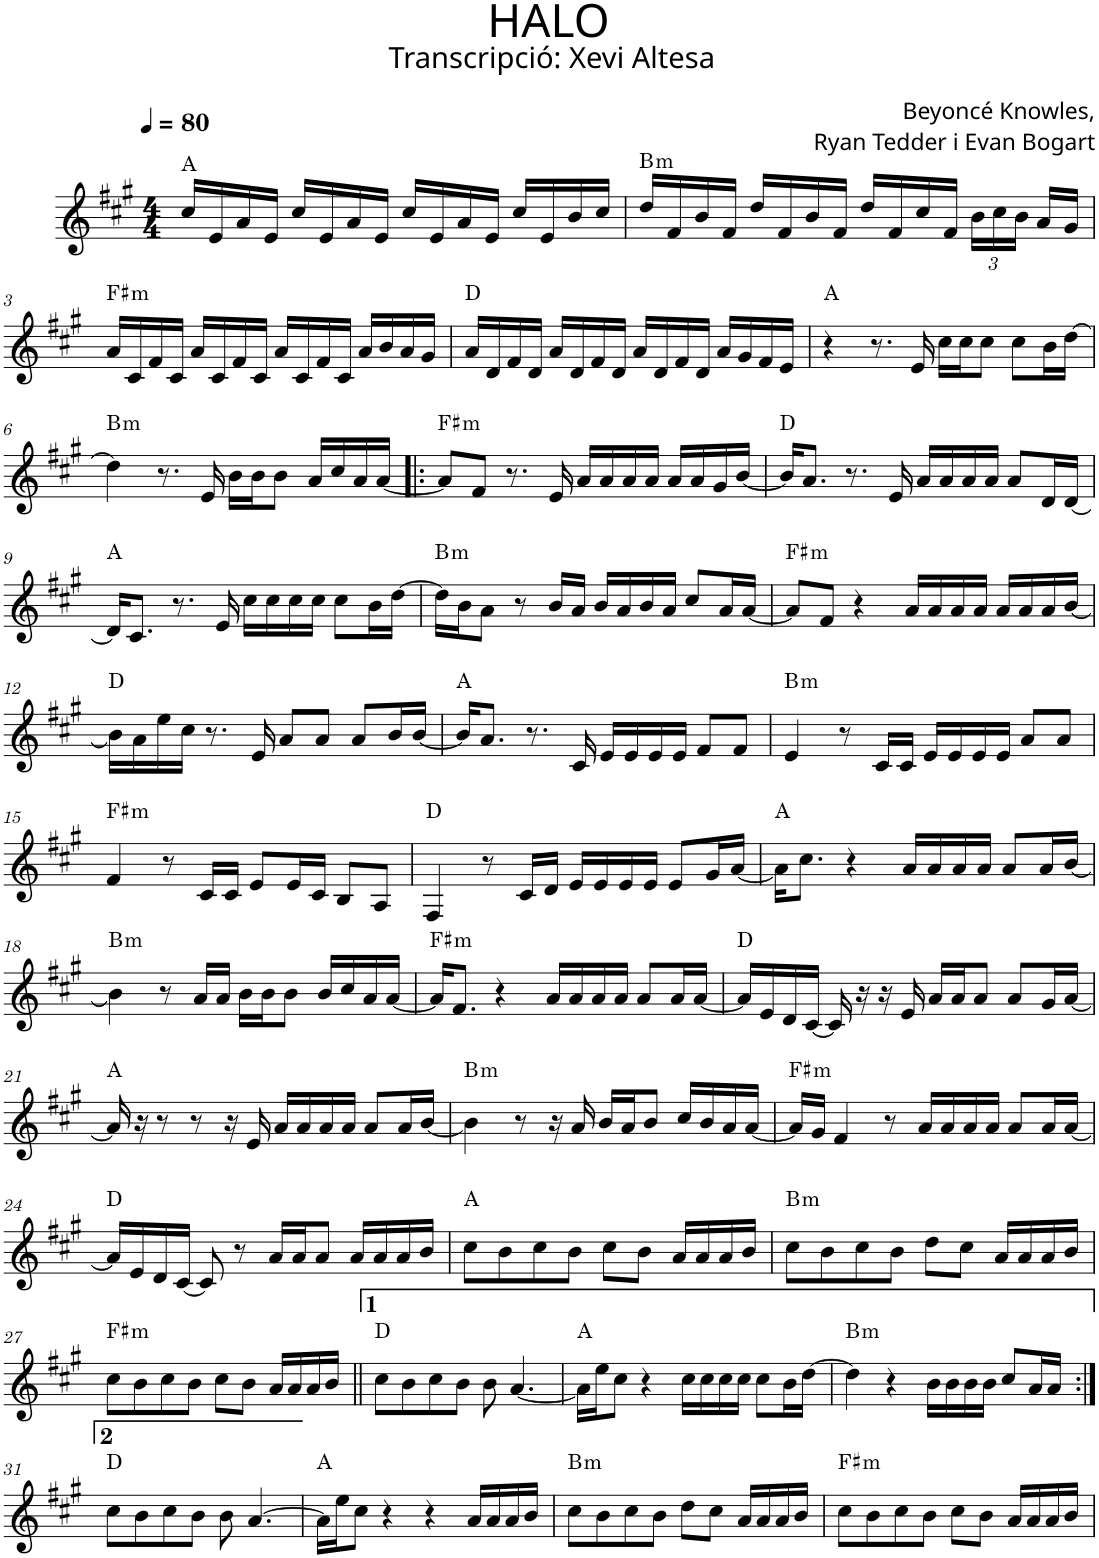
**kern	**harte
*part1	*part1
*staff1	*
*I"P1	*
*clefG2	*
*k[f#c#g#]	*
*A:	*
*M4/4	*
*MM80	*
=1	=1
16cc#/LL	A:maj
16e/	.
16a/	.
16e/JJ	.
16cc#/LL	.
16e/	.
16a/	.
16e/JJ	.
16cc#/LL	.
16e/	.
16a/	.
16e/JJ	.
16cc#/LL	.
16e/	.
16b/	.
16cc#/JJ	.
=2	=2
!	!LO:H:kt=m
16dd/LL	B:min
16f#/	.
16b/	.
16f#/JJ	.
16dd/LL	.
16f#/	.
16b/	.
16f#/JJ	.
16dd/LL	.
16f#/	.
16cc#/	.
16f#/JJ	.
*Xbrackettup	*
24b\LL	.
24cc#\	.
24b\JJ	.
16a/LL	.
16g#/JJ	.
!!LO:LB:g=z
=3	=3
!	!LO:H:kt=m
16a/LL	F#:min
16c#/	.
16f#/	.
16c#/JJ	.
16a/LL	.
16c#/	.
16f#/	.
16c#/JJ	.
16a/LL	.
16c#/	.
16f#/	.
16c#/JJ	.
16a/LL	.
16b/	.
16a/	.
16g#/JJ	.
=4	=4
16a/LL	D:maj
16d/	.
16f#/	.
16d/JJ	.
16a/LL	.
16d/	.
16f#/	.
16d/JJ	.
16a/LL	.
16d/	.
16f#/	.
16d/JJ	.
16a/LL	.
16g#/	.
16f#/	.
16e/JJ	.
=5	=5
4r	A:maj
8.r	.
16e/	.
16cc#\LL	.
16cc#\J	.
8cc#\J	.
8cc#\L	.
16b\L	.
[>16dd\JJ	.
!!LO:LB:g=z
=6	=6
!	!LO:H:kt=m
4dd\]	B:min
8.r	.
16e/	.
16b\LL	.
16b\J	.
8b\J	.
16a/LL	.
16cc#/	.
16a/	.
[<16a/JJ	.
=7!|:	=7!|:
!	!LO:H:kt=m
8a/L]	F#:min
8f#/J	.
8.r	.
16e/	.
16a/LL	.
16a/	.
16a/	.
16a/JJ	.
16a/LL	.
16a/	.
16g#/	.
[<16b/JJ	.
=8	=8
16b/KL]	D:maj
8.a/J	.
8.r	.
16e/	.
16a/LL	.
16a/	.
16a/	.
16a/JJ	.
8a/L	.
16d/L	.
[<16d/JJ	.
!!LO:LB:g=z
=9	=9
16d/KL]	A:maj
8.c#/J	.
8.r	.
16e/	.
16cc#\LL	.
16cc#\	.
16cc#\	.
16cc#\JJ	.
8cc#\L	.
16b\L	.
[>16dd\JJ	.
=10	=10
!	!LO:H:kt=m
16dd\LL]	B:min
16b\J	.
8a\J	.
8r	.
16b/LL	.
16a/JJ	.
16b/LL	.
16a/	.
16b/	.
16a/JJ	.
8cc#/L	.
16a/L	.
[<16a/JJ	.
=11	=11
!	!LO:H:kt=m
8a/L]	F#:min
8f#/J	.
4r	.
16a/LL	.
16a/	.
16a/	.
16a/JJ	.
16a/LL	.
16a/	.
16a/	.
[<16b/JJ	.
!!LO:LB:g=z
=12	=12
16b\LL]	D:maj
16a\	.
16ee\	.
16cc#\JJ	.
8.r	.
16e/	.
8a/L	.
8a/J	.
8a/L	.
16b/L	.
[<16b/JJ	.
=13	=13
16b/KL]	A:maj
8.a/J	.
8.r	.
16c#/	.
16e/LL	.
16e/	.
16e/	.
16e/JJ	.
8f#/L	.
8f#/J	.
=14	=14
!	!LO:H:kt=m
4e/	B:min
8r	.
16c#/LL	.
16c#/JJ	.
16e/LL	.
16e/	.
16e/	.
16e/JJ	.
8a/L	.
8a/J	.
!!LO:LB:g=z
=15	=15
!	!LO:H:kt=m
4f#/	F#:min
8r	.
16c#/LL	.
16c#/JJ	.
8e/L	.
16e/L	.
16c#/JJ	.
8B/L	.
8A/J	.
=16	=16
4F#/	D:maj
8r	.
16c#/LL	.
16d/JJ	.
16e/LL	.
16e/	.
16e/	.
16e/JJ	.
8e/L	.
16g#/L	.
[<16a/JJ	.
=17	=17
16a\KL]	A:maj
8.cc#\J	.
4r	.
16a/LL	.
16a/	.
16a/	.
16a/JJ	.
8a/L	.
16a/L	.
[<16b/JJ	.
!!LO:LB:g=z
=18	=18
!	!LO:H:kt=m
4b\]	B:min
8r	.
16a/LL	.
16a/JJ	.
16b\LL	.
16b\J	.
8b\J	.
16b/LL	.
16cc#/	.
16a/	.
[<16a/JJ	.
=19	=19
!	!LO:H:kt=m
16a/KL]	F#:min
8.f#/J	.
4r	.
16a/LL	.
16a/	.
16a/	.
16a/JJ	.
8a/L	.
16a/L	.
[<16a/JJ	.
=20	=20
16a/LL]	D:maj
16e/	.
16d/	.
[<16c#/JJ	.
16c#/]	.
16r	.
16r	.
16e/	.
16a/LL	.
16a/J	.
8a/J	.
8a/L	.
16g#/L	.
[<16a/JJ	.
!!LO:LB:g=z
=21	=21
16a/]	A:maj
16r	.
8r	.
8r	.
16r	.
16e/	.
16a/LL	.
16a/	.
16a/	.
16a/JJ	.
8a/L	.
16a/L	.
[<16b/JJ	.
=22	=22
!	!LO:H:kt=m
4b\]	B:min
8r	.
16r	.
16a/	.
16b/LL	.
16a/J	.
8b/J	.
16cc#/LL	.
16b/	.
16a/	.
[<16a/JJ	.
=23	=23
!	!LO:H:kt=m
16a/LL]	F#:min
16g#/JJ	.
4f#/	.
8r	.
16a/LL	.
16a/	.
16a/	.
16a/JJ	.
8a/L	.
16a/L	.
[<16a/JJ	.
!!LO:LB:g=z
=24	=24
16a/LL]	D:maj
16e/	.
16d/	.
[<16c#/JJ	.
8c#/]	.
8r	.
16a/LL	.
16a/J	.
8a/J	.
16a/LL	.
16a/	.
16a/	.
16b/JJ	.
=25	=25
8cc#\L	A:maj
8b\	.
8cc#\	.
8b\J	.
8cc#\L	.
8b\J	.
16a/LL	.
16a/	.
16a/	.
16b/JJ	.
=26	=26
!	!LO:H:kt=m
8cc#\L	B:min
8b\	.
8cc#\	.
8b\J	.
8dd\L	.
8cc#\J	.
16a/LL	.
16a/	.
16a/	.
16b/JJ	.
!!LO:LB:g=z
=27	=27
!	!LO:H:kt=m
8cc#\L	F#:min
8b\	.
8cc#\	.
8b\J	.
8cc#\L	.
8b\J	.
16a/LL	.
16a/	.
16a/	.
16b/JJ	.
=28||	=28||
8cc#\L	D:maj
8b\	.
8cc#\	.
8b\J	.
8b\	.
[<4.a/	.
=29	=29
16a\LL]	A:maj
16ee\J	.
8cc#\J	.
4r	.
16cc#\LL	.
16cc#\	.
16cc#\	.
16cc#\JJ	.
8cc#\L	.
16b\L	.
[>16dd\JJ	.
=30	=30
!	!LO:H:kt=m
4dd\]	B:min
4r	.
16b\LL	.
16b\	.
16b\	.
16b\JJ	.
8cc#/L	.
16a/L	.
16a/JJ	.
!!LO:LB:g=z
=31:|!	=31:|!
8cc#\L	D:maj
8b\	.
8cc#\	.
8b\J	.
8b\	.
[4.a/	.
=32	=32
16a\LL]	A:maj
16ee\J	.
8cc#\J	.
4r	.
4r	.
16a/LL	.
16a/	.
16a/	.
16b/JJ	.
=33	=33
!	!LO:H:kt=m
8cc#\L	B:min
8b\	.
8cc#\	.
8b\J	.
8dd\L	.
8cc#\J	.
16a/LL	.
16a/	.
16a/	.
16b/JJ	.
=34	=34
!	!LO:H:kt=m
8cc#\L	F#:min
8b\	.
8cc#\	.
8b\J	.
8cc#\L	.
8b\J	.
16a/LL	.
16a/	.
16a/	.
16b/JJ	.
=	=
*-	*-
